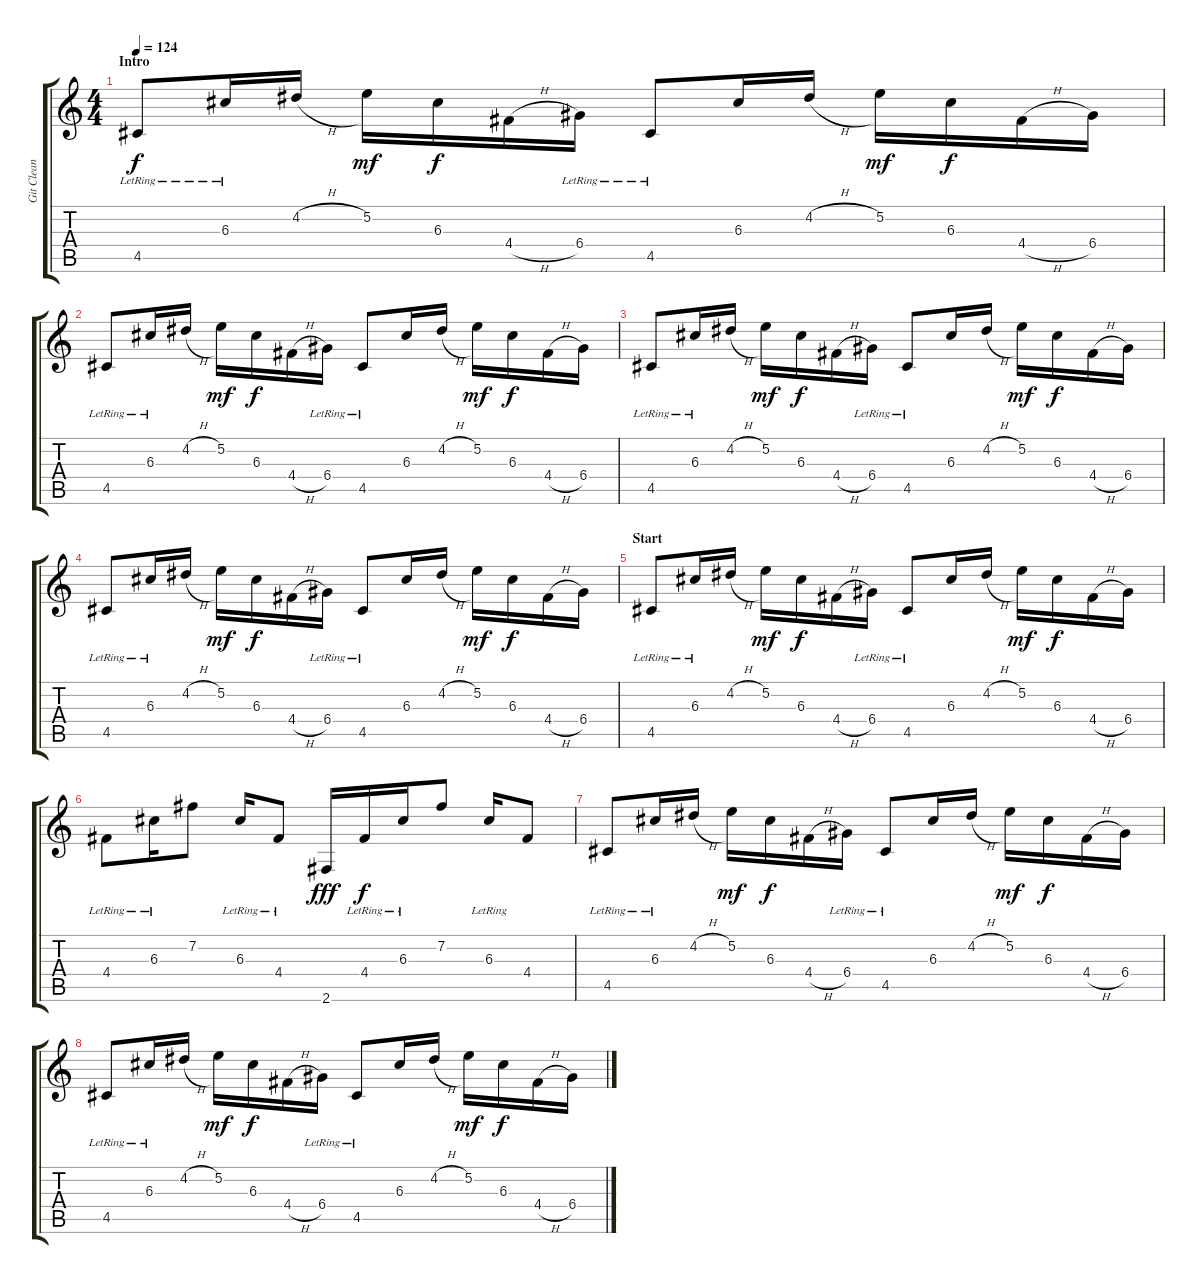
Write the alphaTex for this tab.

\track ("Git Clean" "Git Clean") {instrument electricguitarclean}
\staff {score tabs}
\tuning (E4 B3 G3 D3 A2 E2) {hide}
\ts (4 4)
\section ("" "Intro")
\tempo 124
\clef g2
\ks c
4.5{lr}.8{dy f instrument electricguitarclean} 6.3{lr}.16 4.2{h}.16 5.2.16{dy mf} 6.3.16{dy f} 4.4{h}.16 6.4{lr}.16 4.5{lr}.8 6.3.16 4.2{h}.16 5.2.16{dy mf} 6.3.16{dy f} 4.4{h}.16 6.4.16 |
4.5{lr}.8 6.3{lr}.16 4.2{h}.16 5.2.16{dy mf} 6.3.16{dy f} 4.4{h}.16 6.4{lr}.16 4.5{lr}.8 6.3.16 4.2{h}.16 5.2.16{dy mf} 6.3.16{dy f} 4.4{h}.16 6.4.16 |
4.5{lr}.8 6.3{lr}.16 4.2{h}.16 5.2.16{dy mf} 6.3.16{dy f} 4.4{h}.16 6.4{lr}.16 4.5{lr}.8 6.3.16 4.2{h}.16 5.2.16{dy mf} 6.3.16{dy f} 4.4{h}.16 6.4.16 |
4.5{lr}.8 6.3{lr}.16 4.2{h}.16 5.2.16{dy mf} 6.3.16{dy f} 4.4{h}.16 6.4{lr}.16 4.5{lr}.8 6.3.16 4.2{h}.16 5.2.16{dy mf} 6.3.16{dy f} 4.4{h}.16 6.4.16 |
\section ("" "Start")
4.5{lr}.8 6.3{lr}.16 4.2{h}.16 5.2.16{dy mf} 6.3.16{dy f} 4.4{h}.16 6.4{lr}.16 4.5{lr}.8 6.3.16 4.2{h}.16 5.2.16{dy mf} 6.3.16{dy f} 4.4{h}.16 6.4.16 |
4.4{lr}.8 6.3{lr}.16 7.2.8 6.3{lr}.16 4.4{lr}.8 2.6.16{dy fff} 4.4{lr}.16{dy f} 6.3{lr}.16 7.2.8 6.3{lr}.16 4.4.8 |
4.5{lr}.8 6.3{lr}.16 4.2{h}.16 5.2.16{dy mf} 6.3.16{dy f} 4.4{h}.16 6.4{lr}.16 4.5{lr}.8 6.3.16 4.2{h}.16 5.2.16{dy mf} 6.3.16{dy f} 4.4{h}.16 6.4.16 |
4.5{lr}.8 6.3{lr}.16 4.2{h}.16 5.2.16{dy mf} 6.3.16{dy f} 4.4{h}.16 6.4{lr}.16 4.5{lr}.8 6.3.16 4.2{h}.16 5.2.16{dy mf} 6.3.16{dy f} 4.4{h}.16 6.4.16
